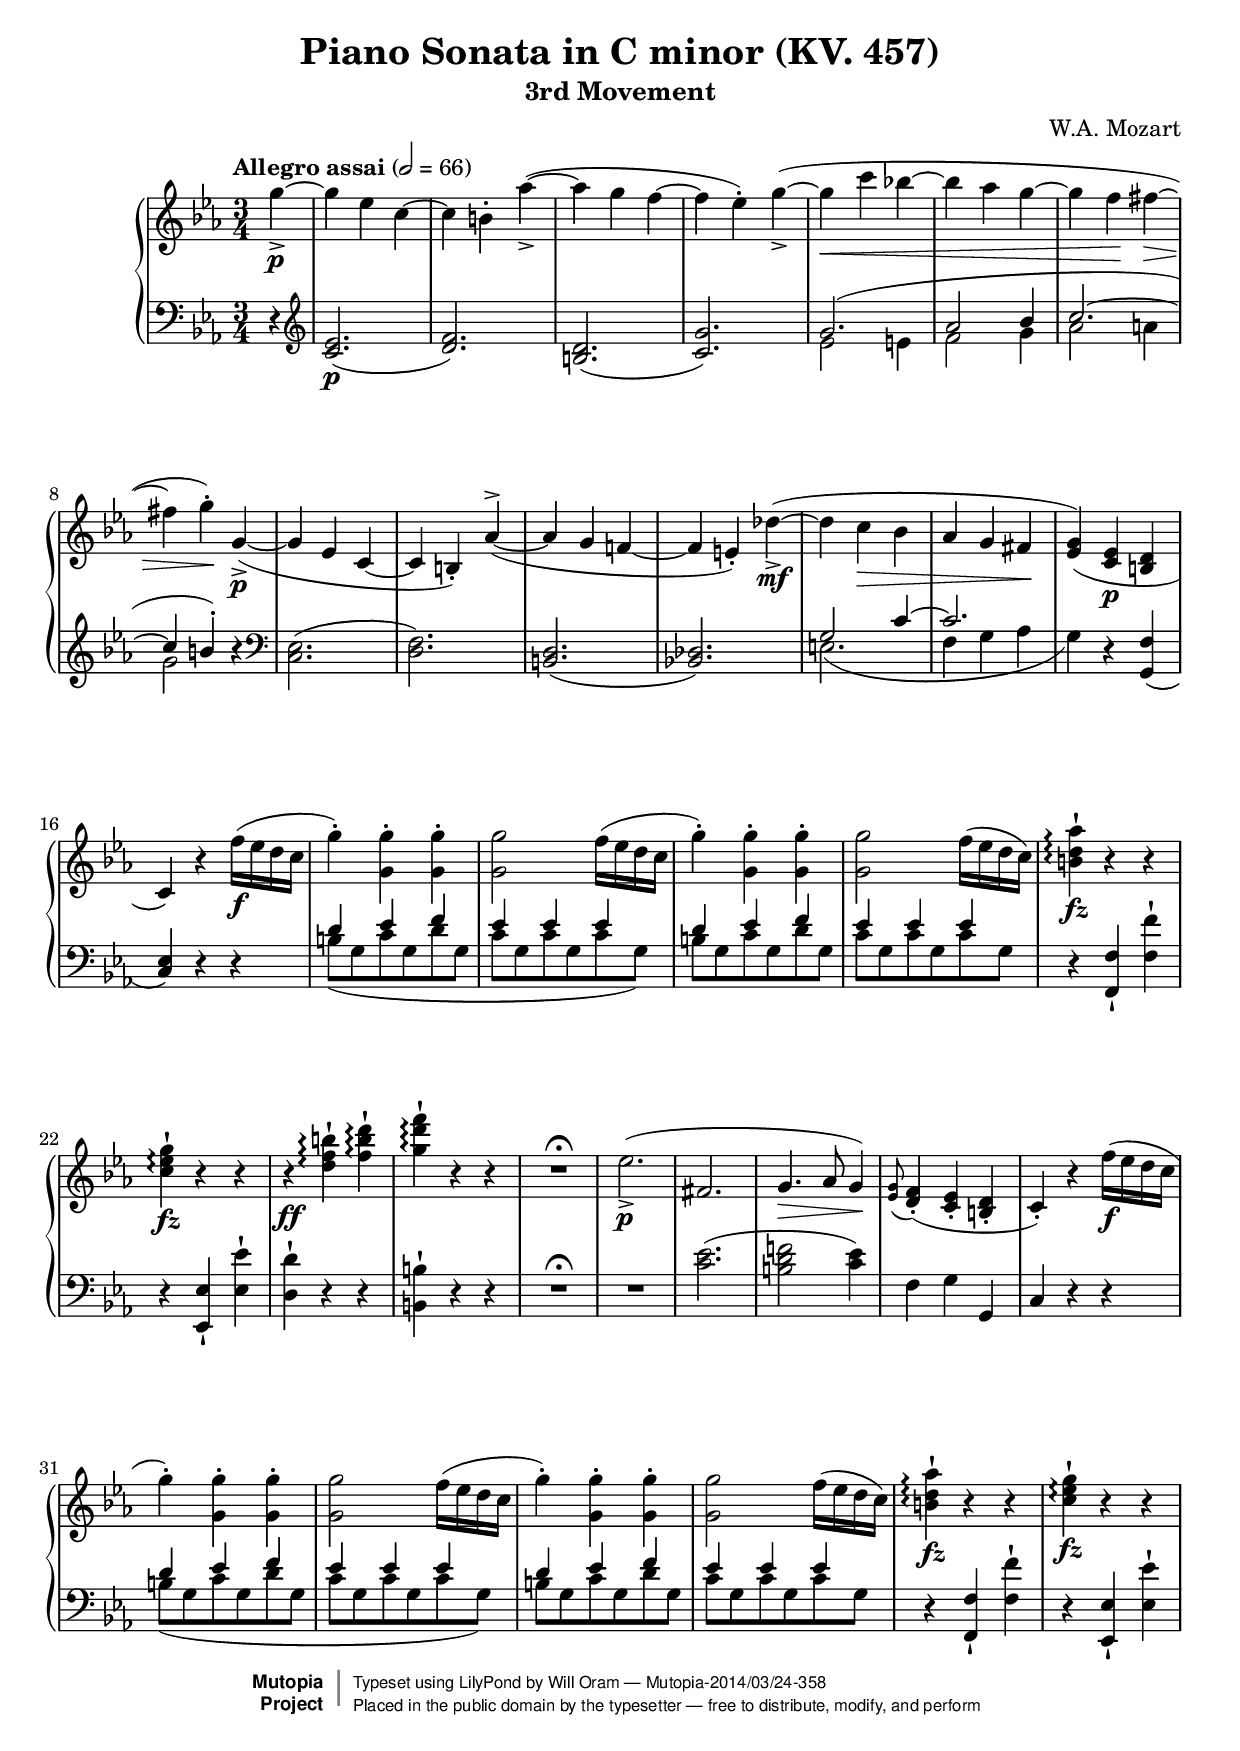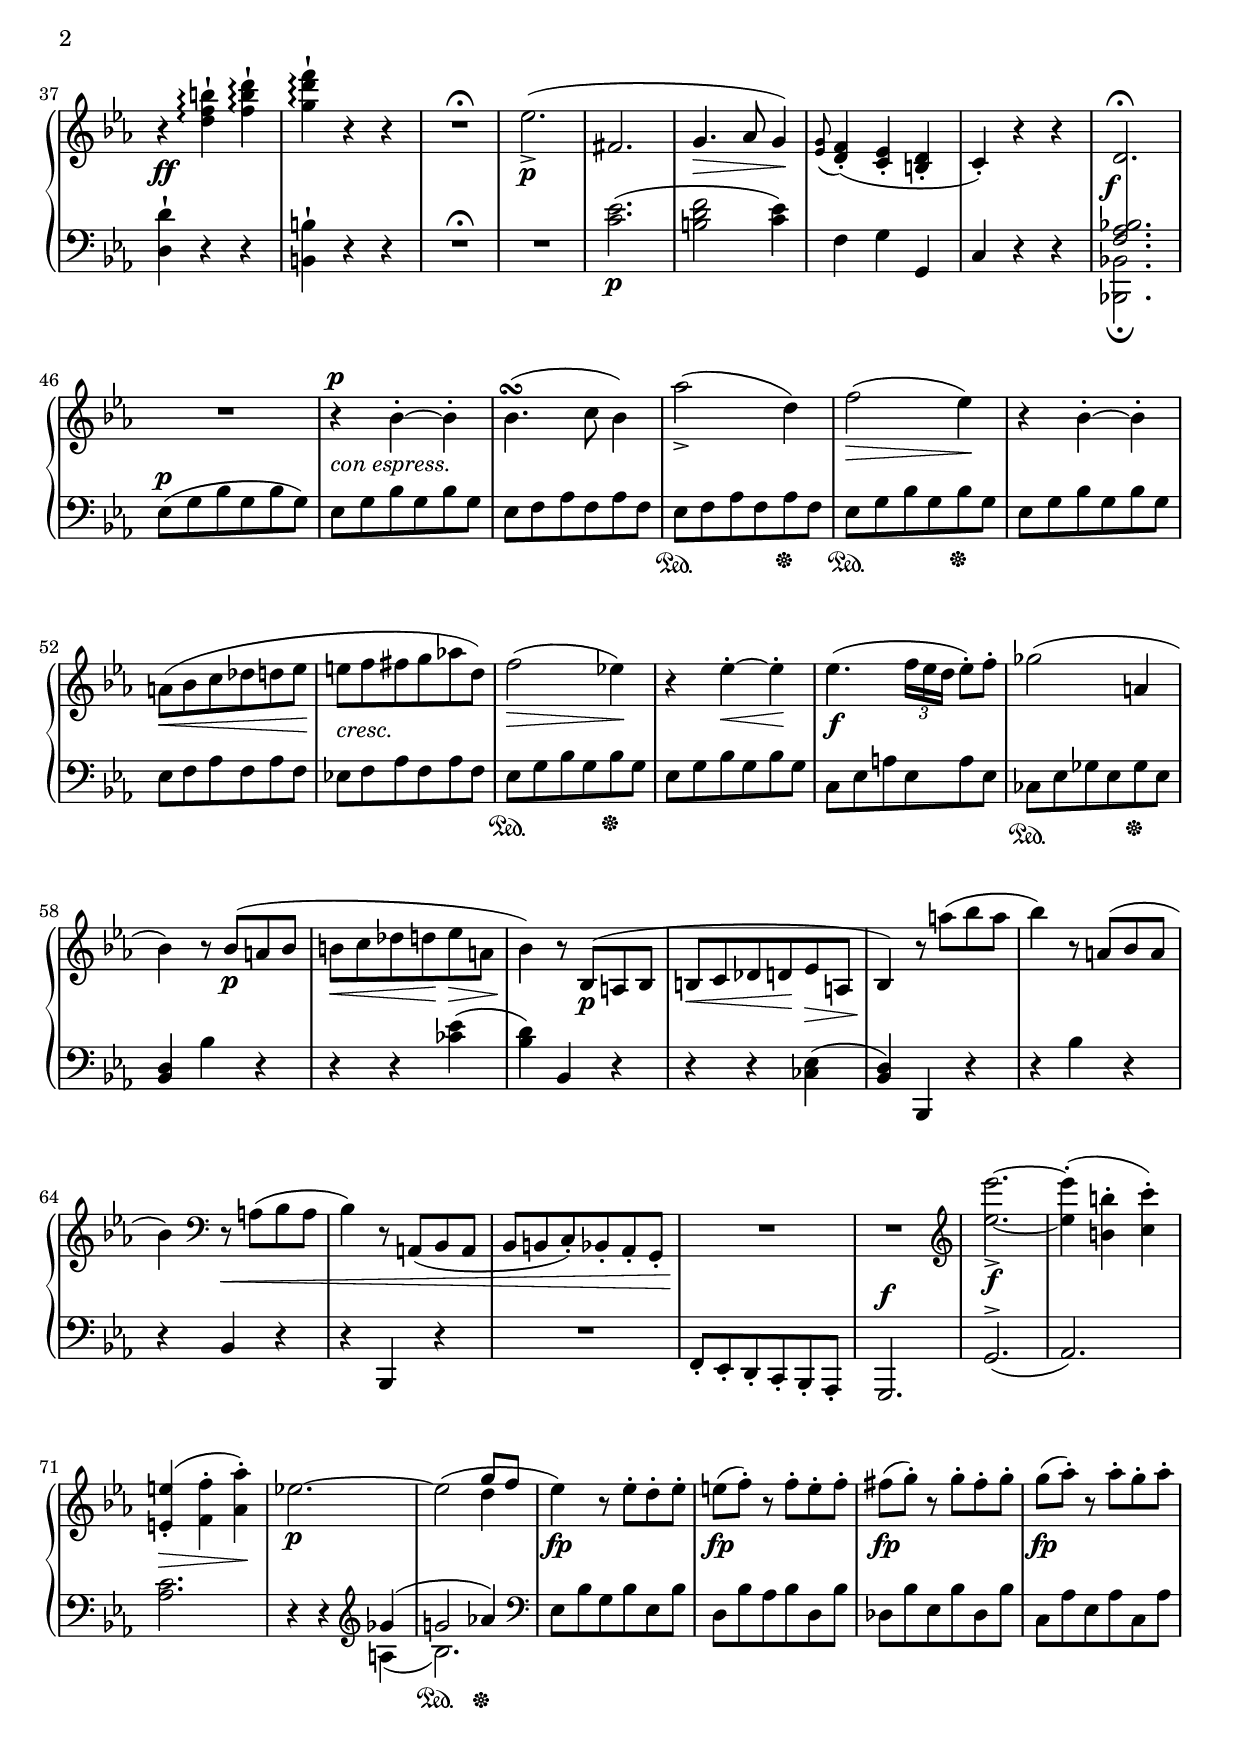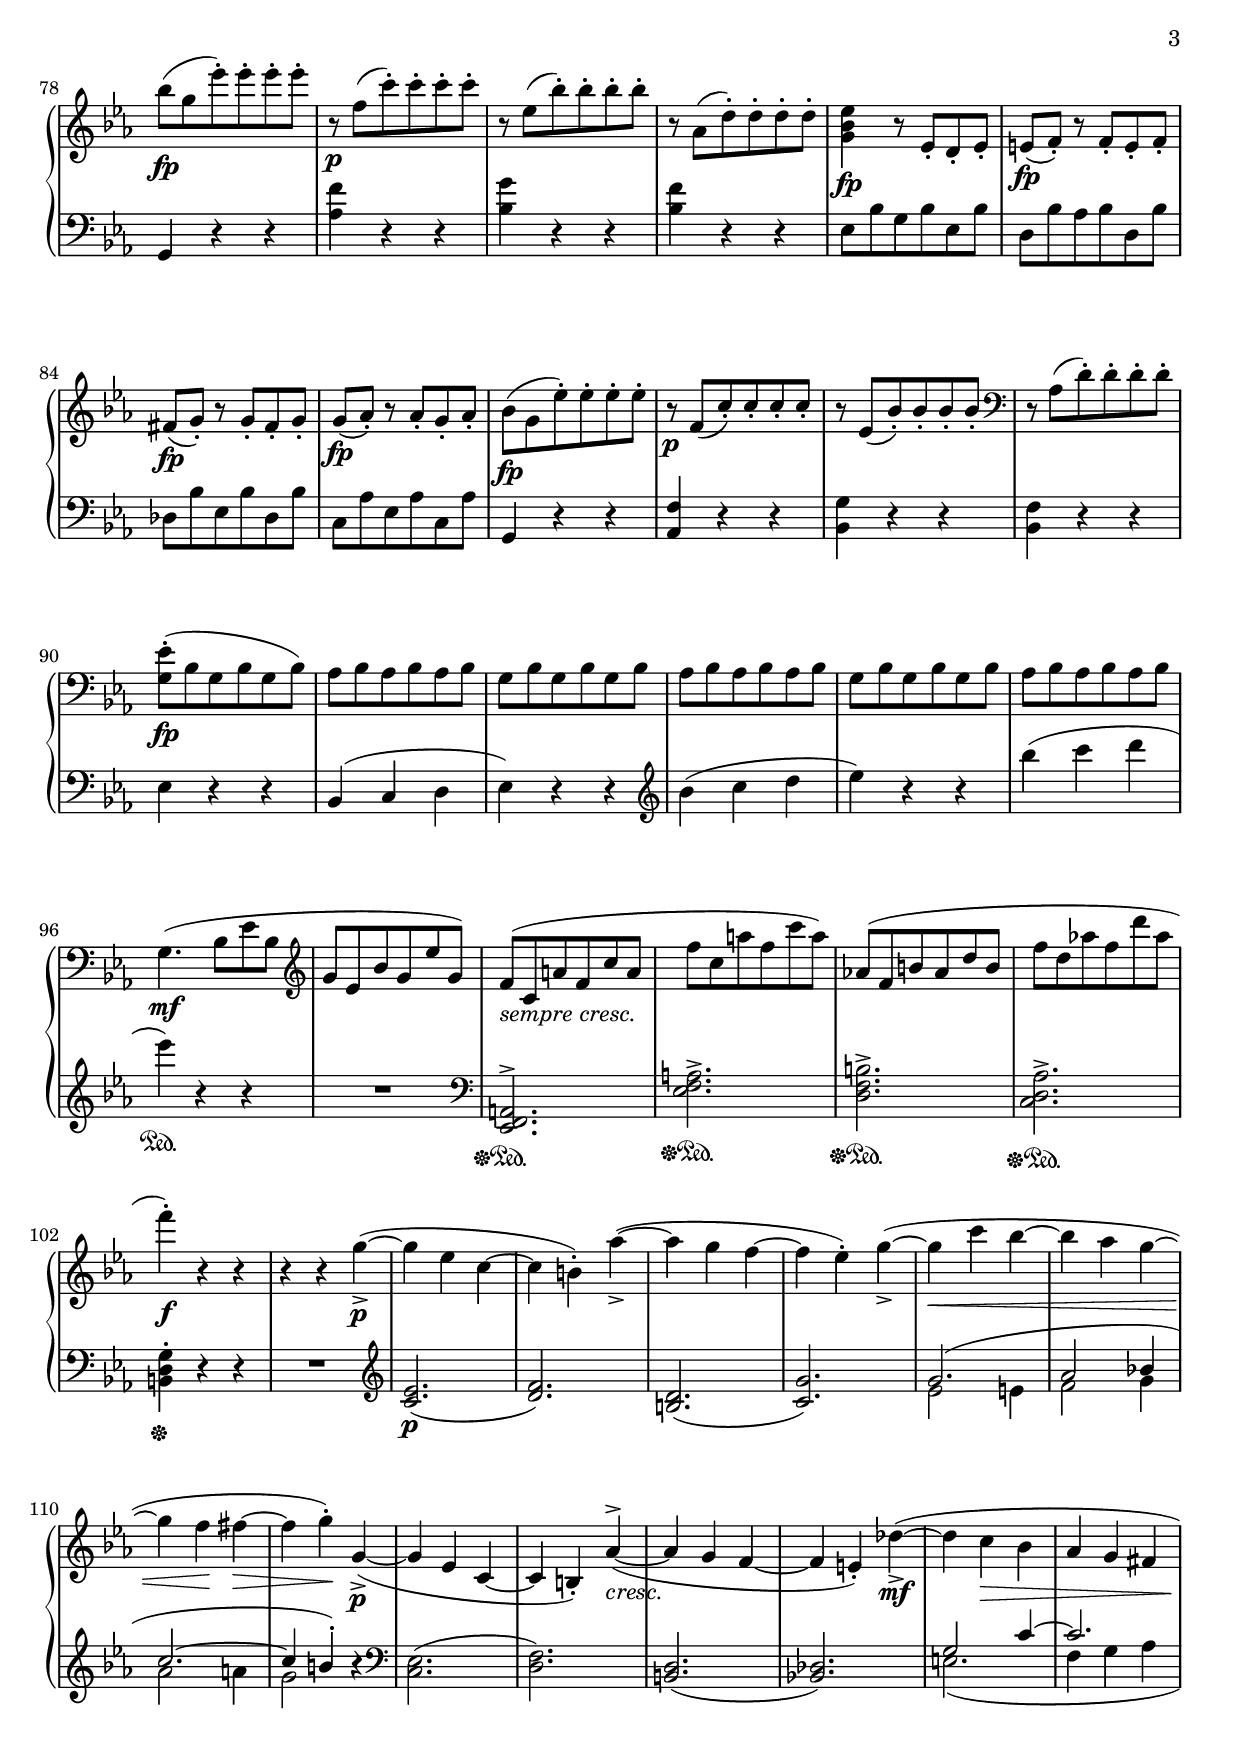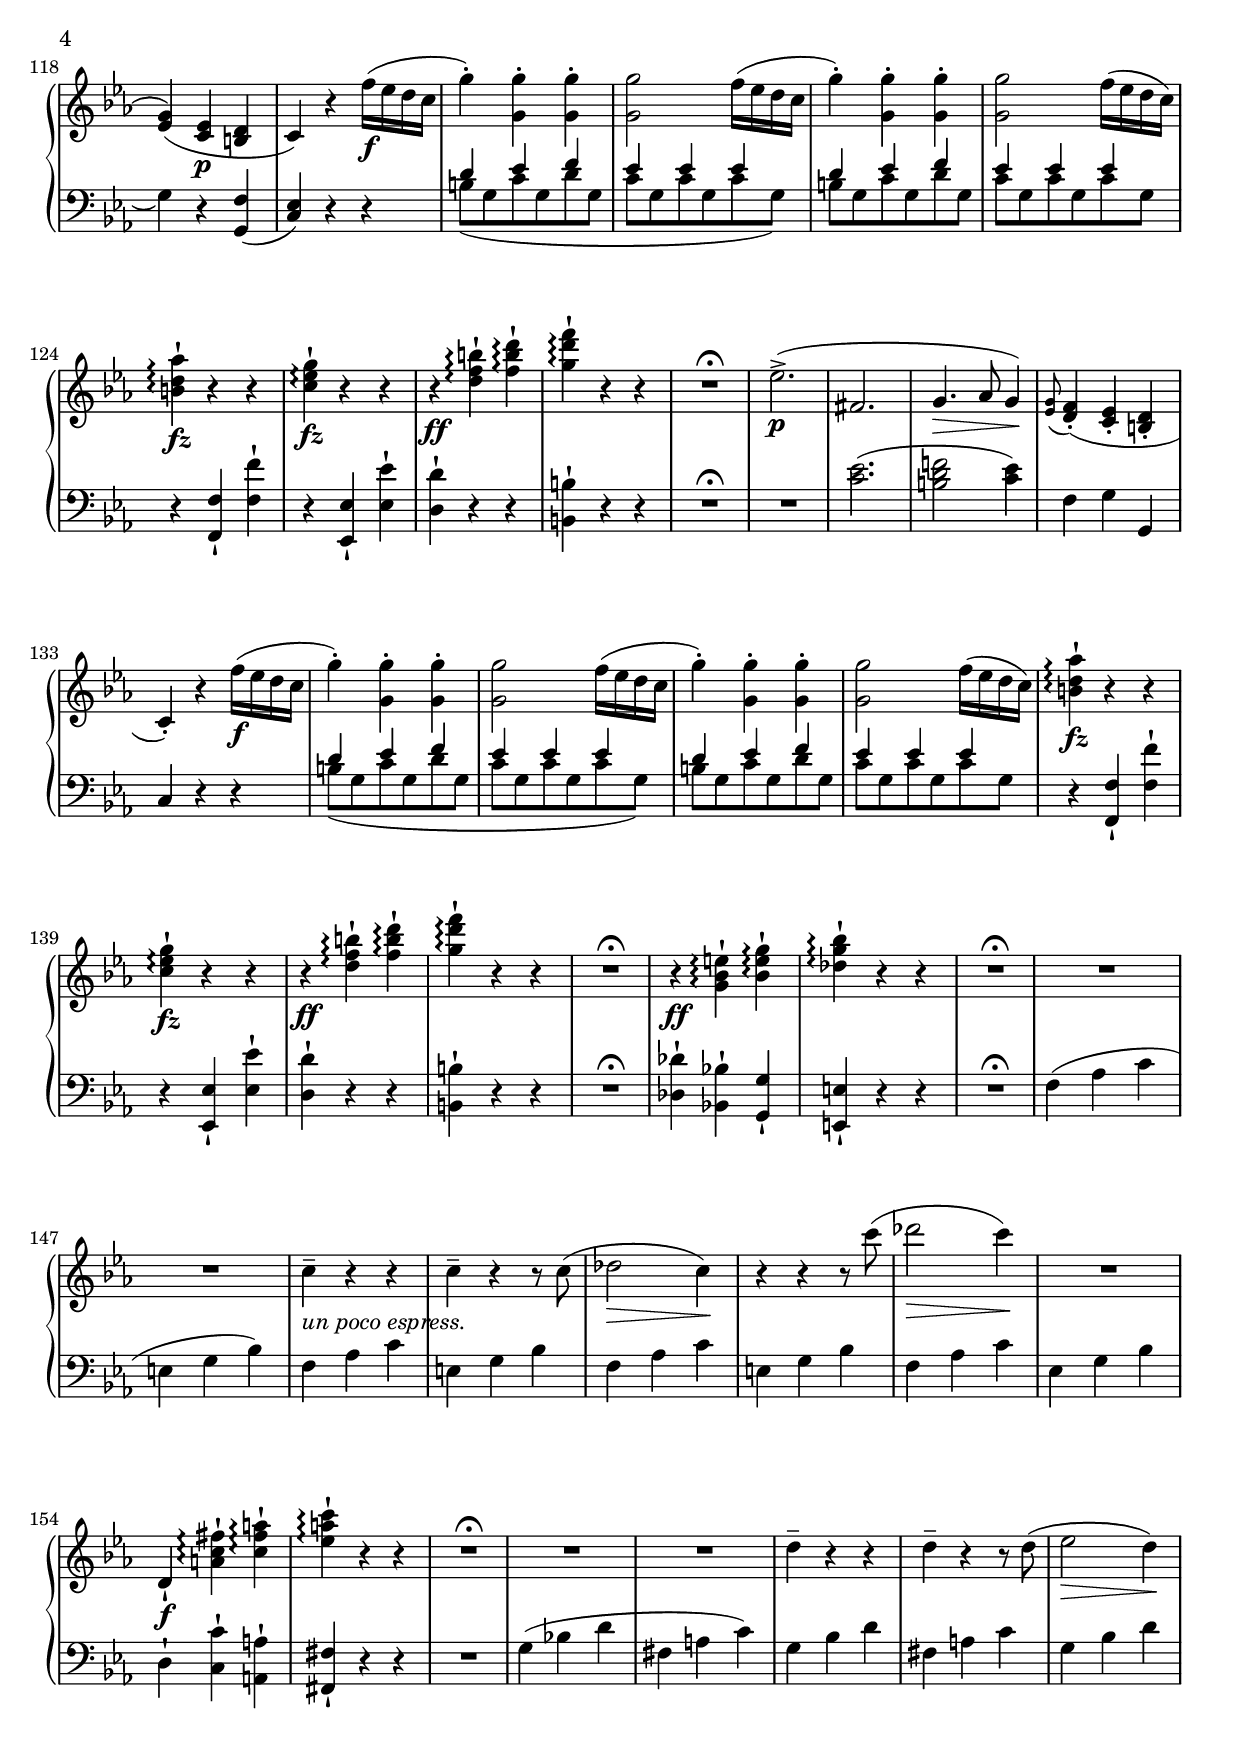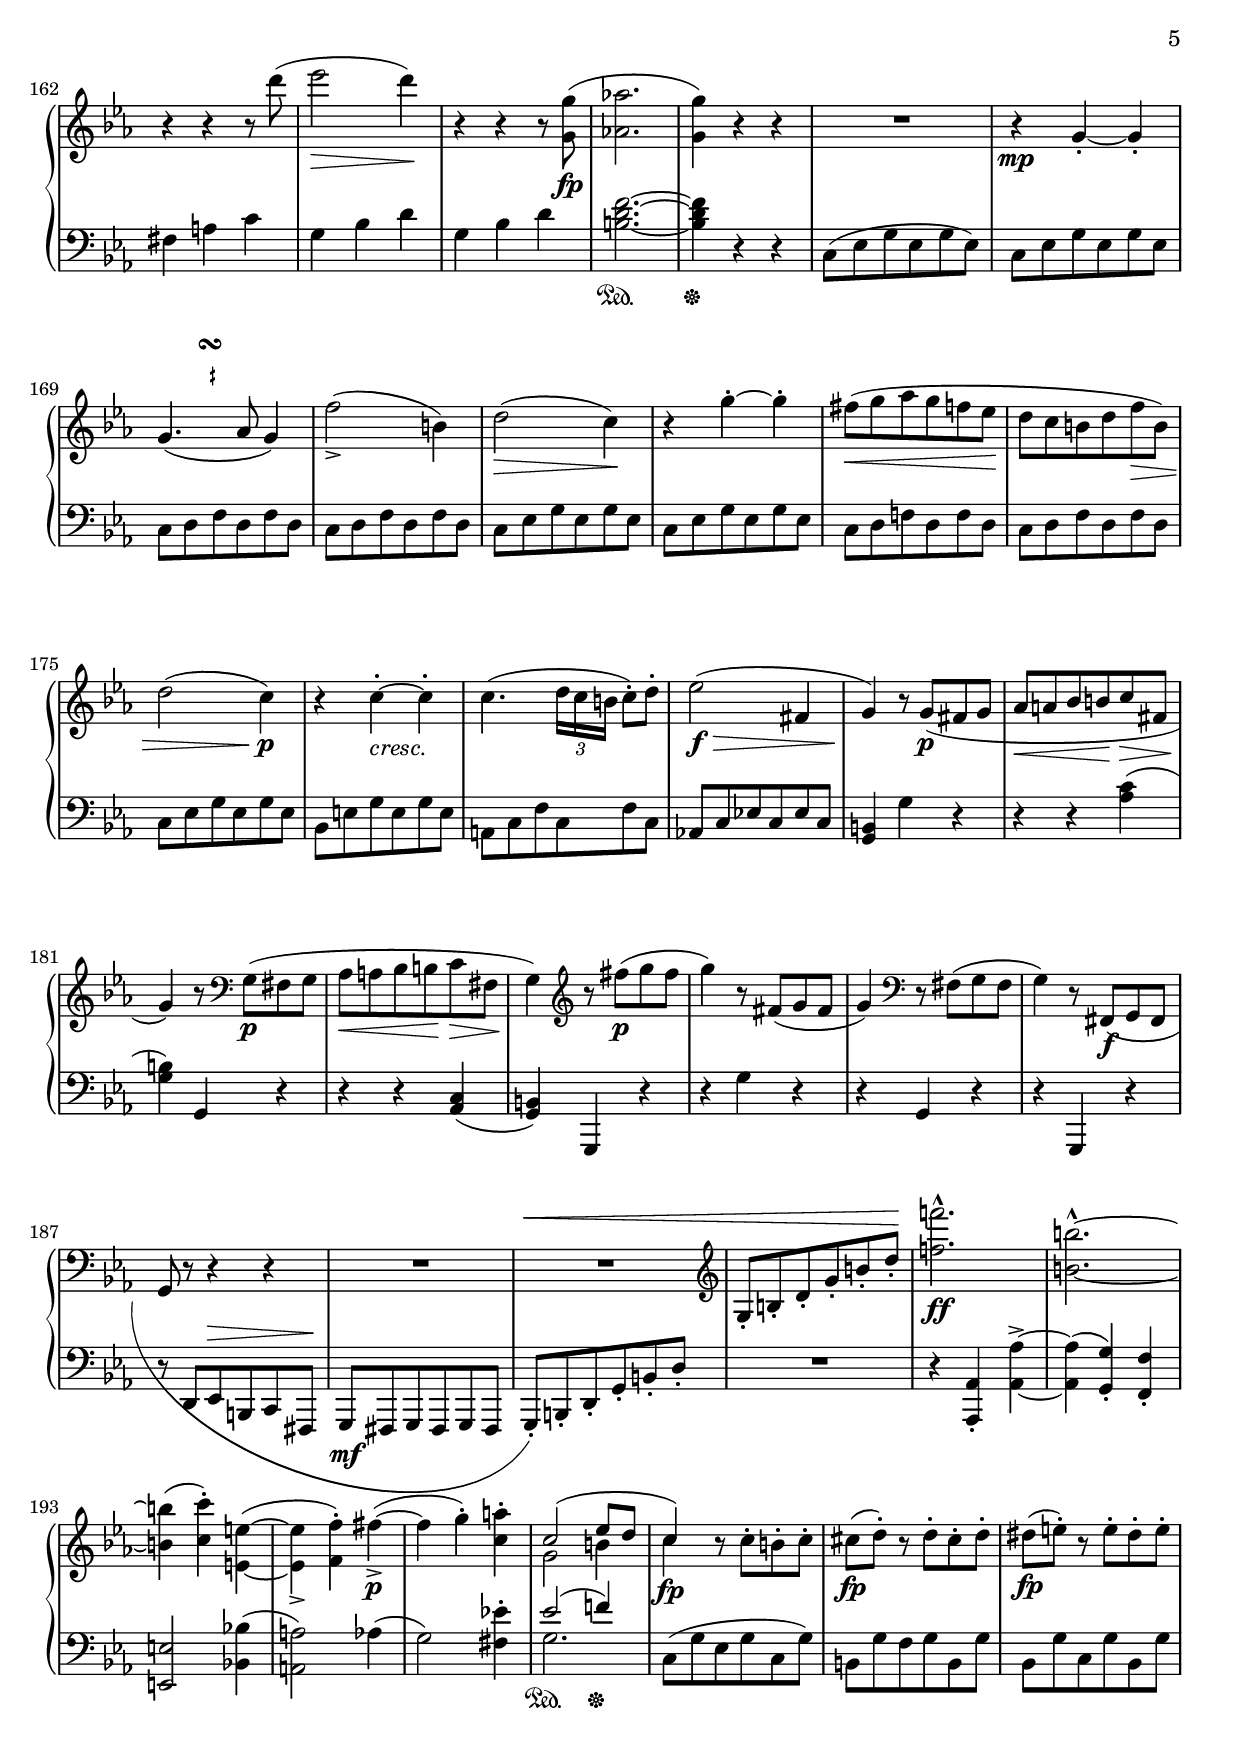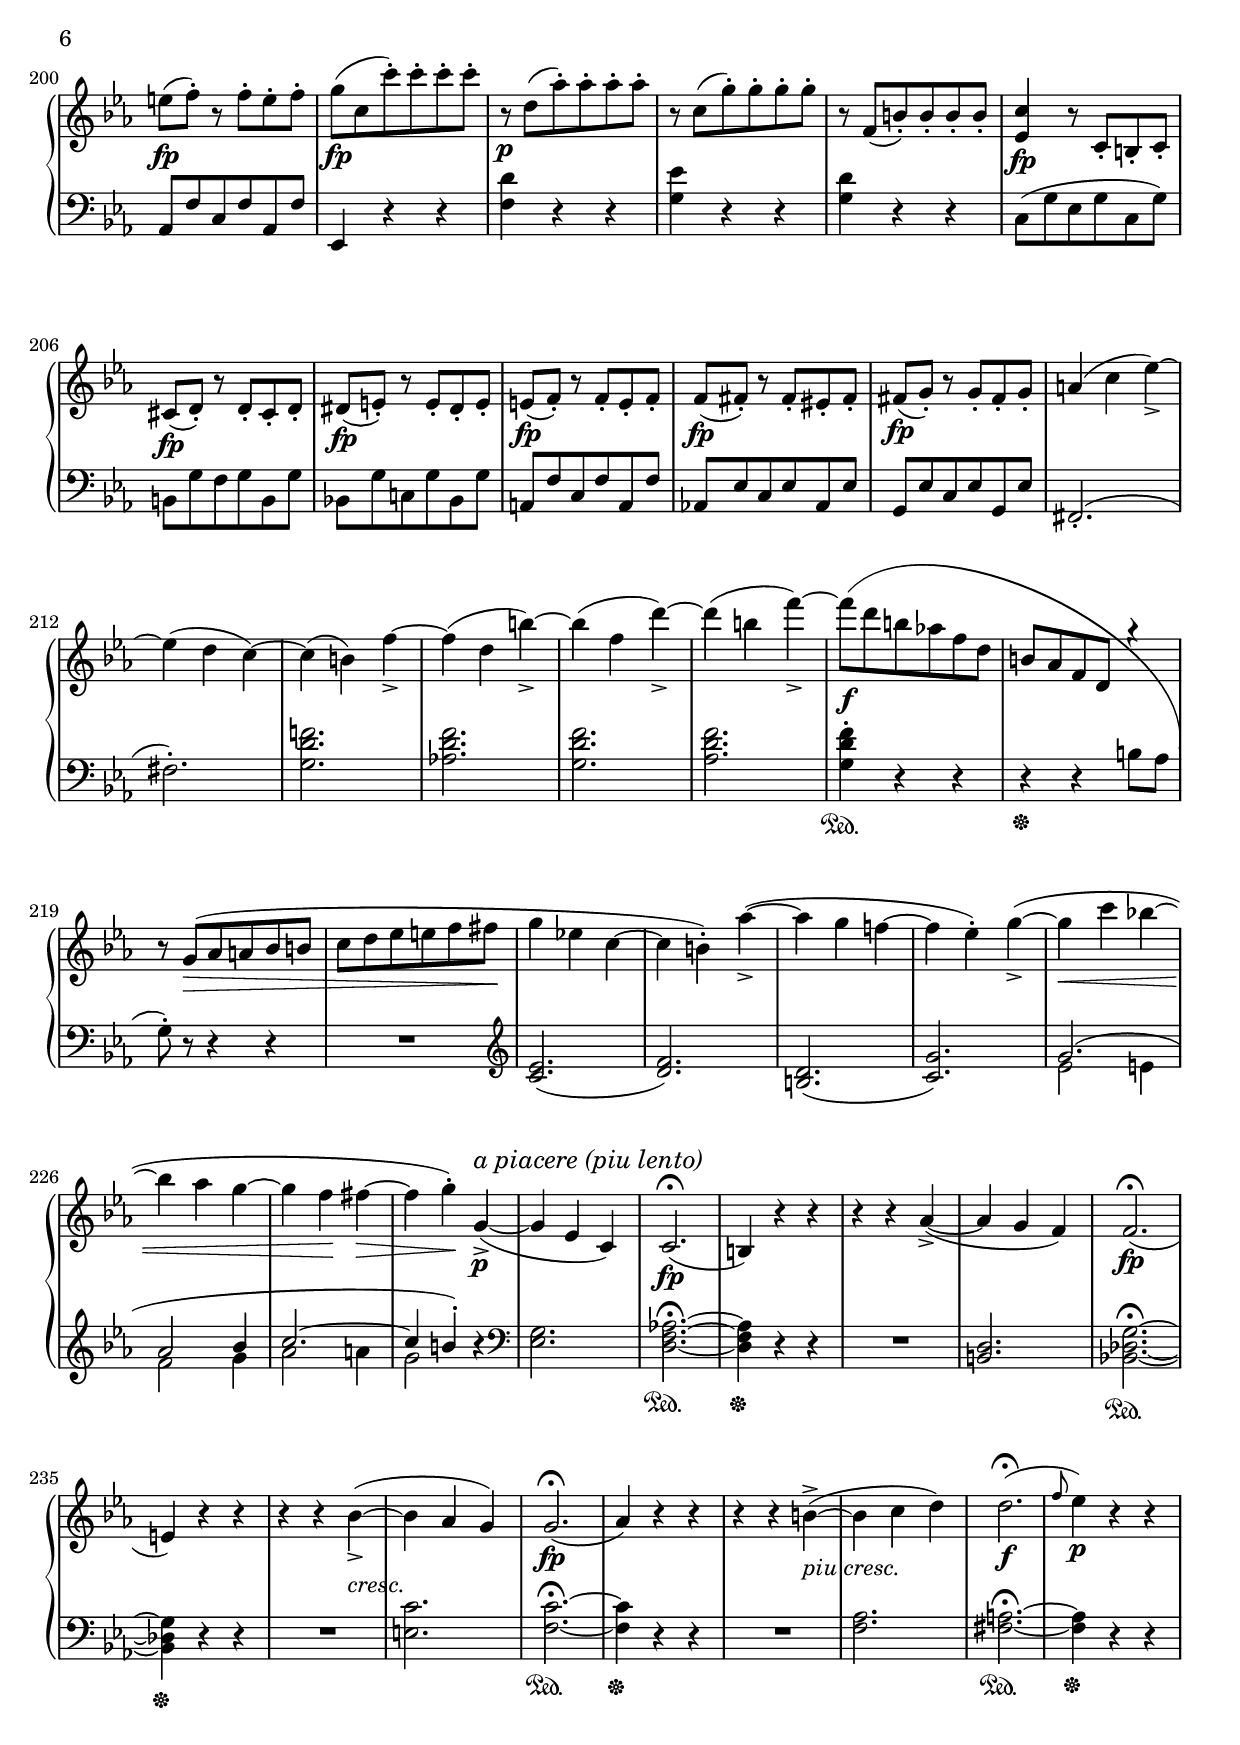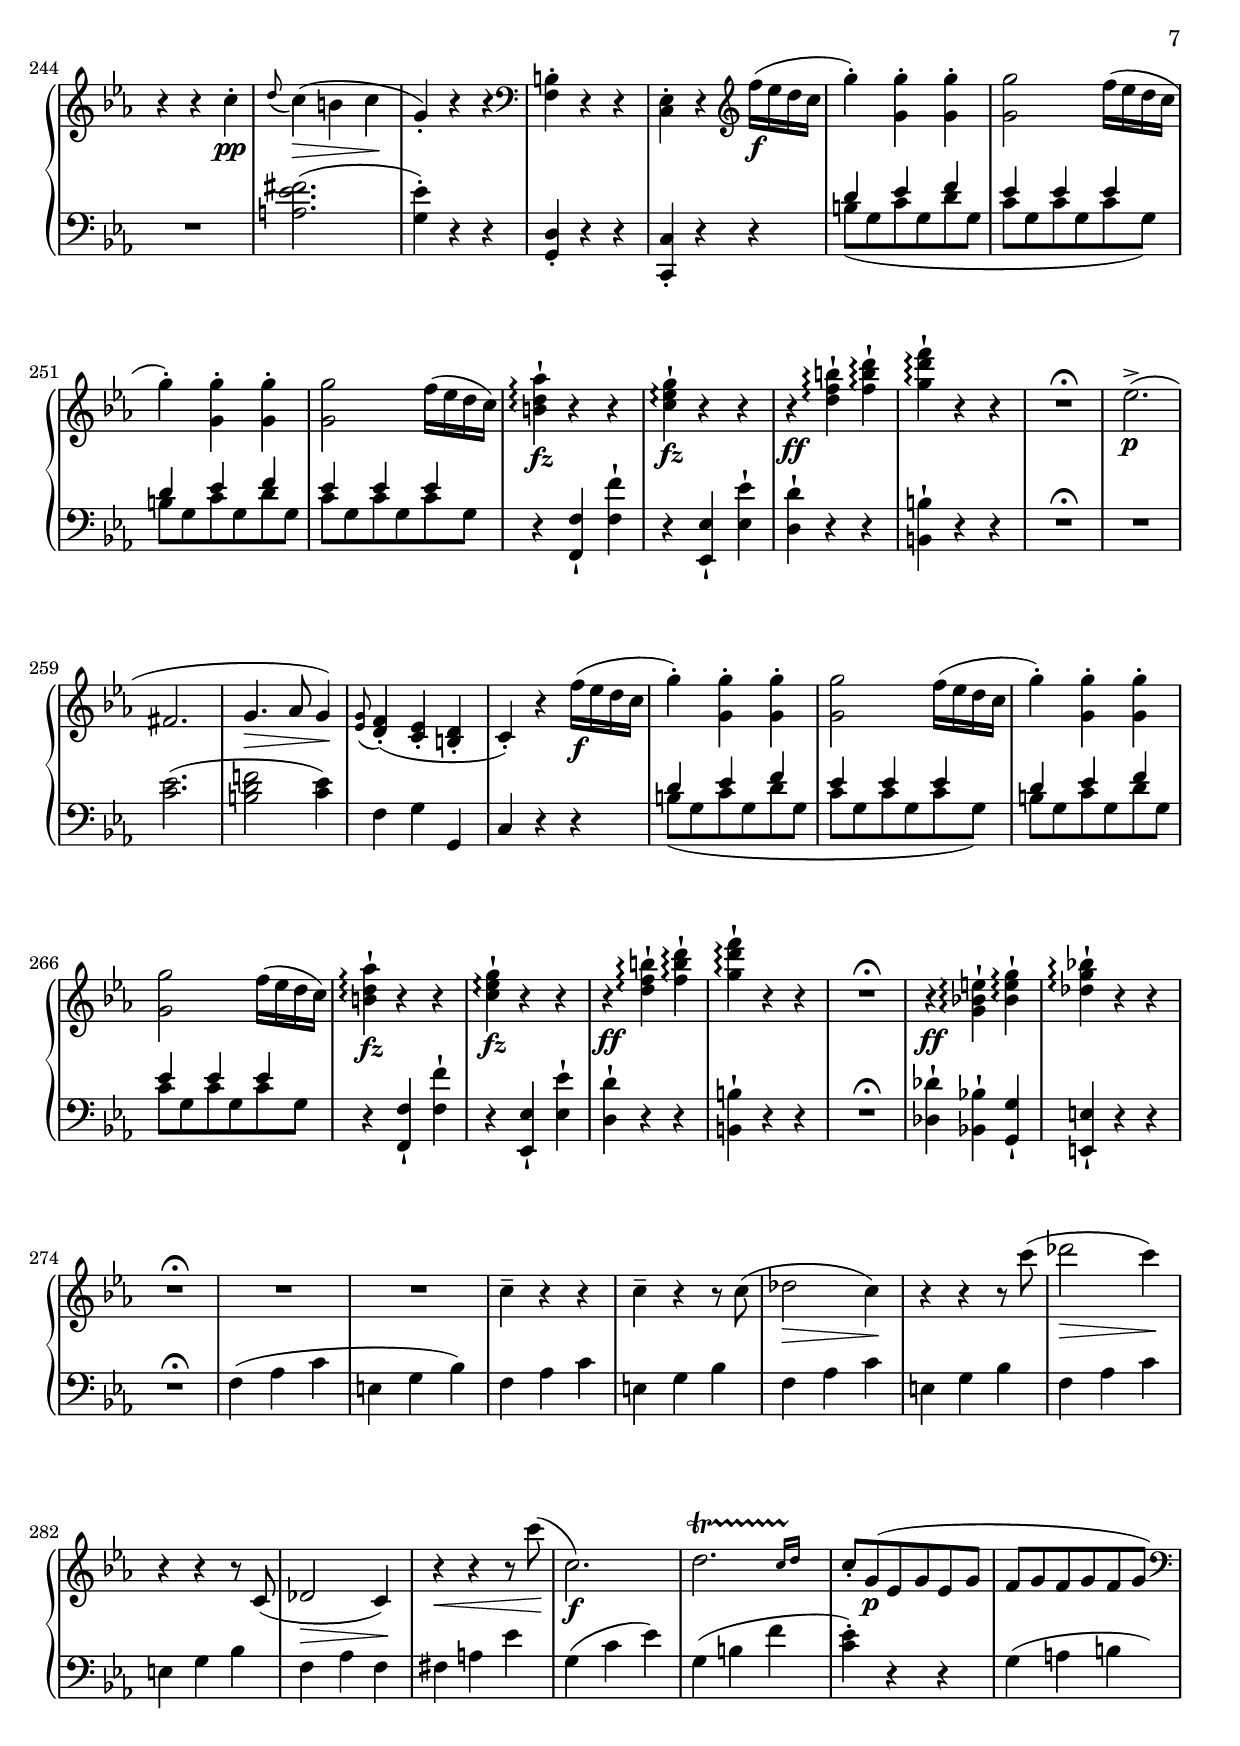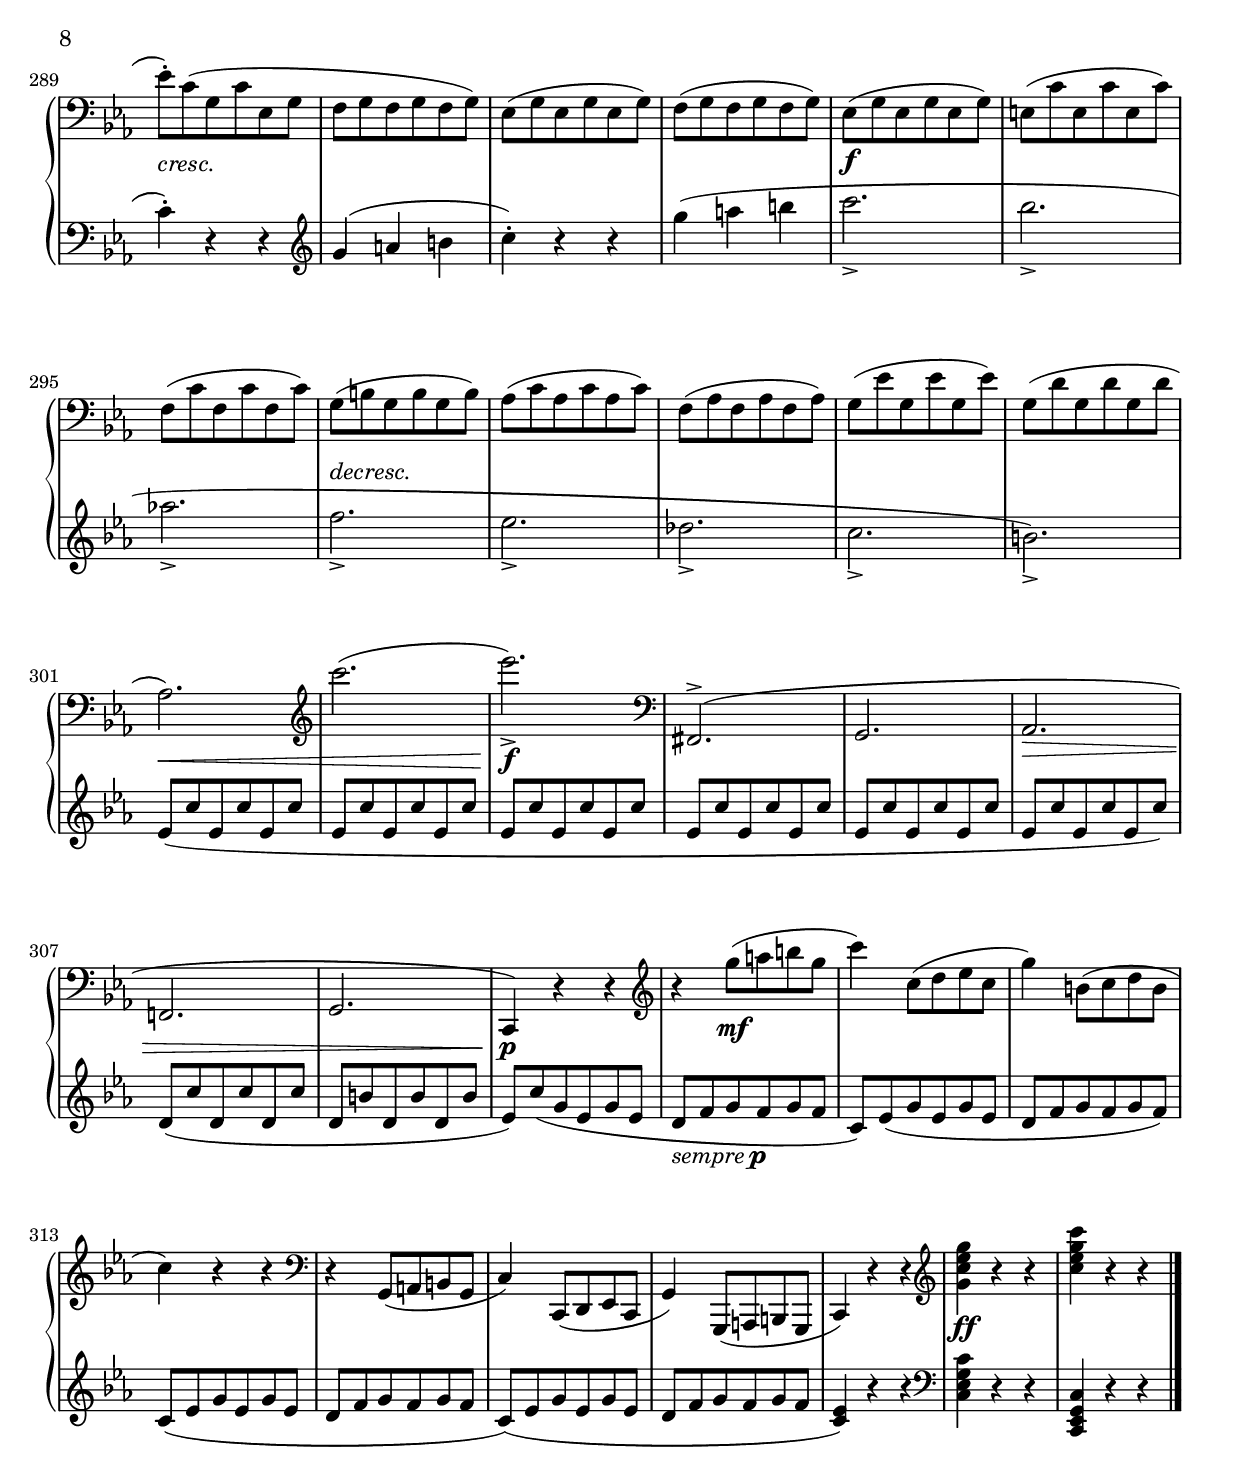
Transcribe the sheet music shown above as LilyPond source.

\version "2.18.0"
#(set-global-staff-size 20)
\include "english.ly"

\header {
 title = "Piano Sonata in C minor (KV. 457)"
 subtitle = "3rd Movement"
 composer = "W.A. Mozart"

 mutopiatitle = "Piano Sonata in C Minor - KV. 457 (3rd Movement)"
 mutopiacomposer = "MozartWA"
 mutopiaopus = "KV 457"
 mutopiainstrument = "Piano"
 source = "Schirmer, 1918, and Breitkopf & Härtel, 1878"
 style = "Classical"
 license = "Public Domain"
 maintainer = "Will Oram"
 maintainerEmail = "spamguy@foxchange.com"
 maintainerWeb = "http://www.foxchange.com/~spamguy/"
 date = "1784"

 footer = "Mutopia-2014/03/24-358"
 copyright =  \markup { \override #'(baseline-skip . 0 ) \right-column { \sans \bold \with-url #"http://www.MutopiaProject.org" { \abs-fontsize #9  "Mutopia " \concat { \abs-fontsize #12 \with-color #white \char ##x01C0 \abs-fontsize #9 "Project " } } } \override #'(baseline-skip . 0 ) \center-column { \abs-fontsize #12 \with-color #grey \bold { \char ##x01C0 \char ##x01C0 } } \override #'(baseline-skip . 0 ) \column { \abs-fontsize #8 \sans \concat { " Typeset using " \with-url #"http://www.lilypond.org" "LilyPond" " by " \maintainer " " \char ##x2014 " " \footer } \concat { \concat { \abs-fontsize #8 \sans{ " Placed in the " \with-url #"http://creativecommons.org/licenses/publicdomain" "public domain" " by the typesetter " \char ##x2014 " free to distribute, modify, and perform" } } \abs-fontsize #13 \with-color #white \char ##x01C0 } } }
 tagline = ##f
}

mbreak = {}

upper = \relative c'' {
	\time 3/4
	\key c \minor
    \tempo "Allegro assai" 2 = 66
	\override TextScript.padding = #2
	\override DynamicText.padding = #3.5

	% 0
	\partial 4*1 g'4_>-\p-~

	g eflat c-~

	c b-. aflat'_>-~-(

	aflat g f-~

	f eflat-.-) g_>-~-(

	% 5
	g-\< c bflat!-~

	bflat aflat g-~

	g f-\! fsharp-~-\>
	\mbreak

	fsharp g-.-)-\! g,->-\p-~-(

	g eflat c-~

	% 10
	c b-.-) aflat'^>-~-(

	aflat g f!-~

	f e-.-) dflat'_>-\mf-~-(

	dflat c-\> bflat

	aflat g fsharp-\!

	% 15
	< eflat g >-)-( < c eflat >-\p < b d >
	\mbreak

	c-) r f'16-\f-( eflat d c

	g'4-.-) < g, g' >-. < g g' >-.

	< g g' >2 f'16-( eflat d c

	g'4-.-) < g, g' >-. < g g' >-.

	% 20
	< g g' >2 f'16-( eflat d c-)

	< b d aflat' >4-\arpeggio-\staccatissimo-\fz r r
	\mbreak

	< c eflat g >4-\arpeggio-\staccatissimo-\fz r r

	r-\ff < d f b >4-\arpeggio-\staccatissimo < f b d >4-\arpeggio-\staccatissimo

	< g d' f >4-\arpeggio-\staccatissimo r r

	% 25
	R2.^\fermataMarkup

	eflat2._>-\p-(

	fsharp,

	g4.-\> aflat8 g4-)-\!

	\grace < eflat g >8-( < d f >4-.-)-( < c eflat >-. < b d >-.

	% 30
	c-.-) r f'16-\f-( eflat d c

	g'4-.-) < g, g' >-. < g g' >-.

	< g g' >2 f'16-( eflat d c

	g'4-.-) < g, g' >-. < g g' >-.

	< g g' >2 f'16-( eflat d c-)

	% 35
	< b d aflat' >4-\arpeggio-\staccatissimo-\fz r r

	< c eflat g >4-\arpeggio-\staccatissimo-\fz r r
	\mbreak

	r-\ff < d f b >4-\arpeggio-\staccatissimo < f b d >4-\arpeggio-\staccatissimo

	< g d' f >4-\arpeggio-\staccatissimo r r

	R2.^\fermataMarkup

	% 40
	eflat2._>-\p-(

	fsharp,

	g4.-\> aflat8 g4-)-\!

	\grace < eflat g >8-( < d f >4-.-)-( < c eflat >-. < b d >-.

	c-.-) r r

	% 45
	d2.-\fermata
	\mbreak

	R2.

	r4^\p_\markup { \italic { con espress. } } bflat'4-.-~ bflat-.

	bflat4.-\turn-( c8 bflat4-)

	aflat'2_>-( d,4-)

	% 50
	f2-(-\> eflat4-)-\!

	r bflat4-.-~ bflat-.

	a8-[-(-\< bflat c dflat d eflat-]-\!
	\mbreak

	e-[_\markup { \italic cresc. } f fsharp g aflat! d,-]-)

	f2-(-\> eflat!4-)-\!

	% 55
	r eflat-.-\<-~ eflat-.-\!

	eflat4.-\f-( \tuplet 3/2 { f16-[ eflat d-] } eflat8-.-)-[ f-.-]

	gflat2-( a,4

	bflat-) r8 bflat-\p-[-( a bflat-]
	\mbreak

	b-[-\< c dflat d-\! eflat-\> a,-]

	% 60
	bflat4-)-\! r8 \slurUp bflat,-\p-[-( a  bflat-]

	b-[-\< c dflat d-\! eflat-\> a,-]

	bflat4-)-\! \slurNeutral r8 a''-[-( bflat a-]

	bflat4-) r8 a,-[-( bflat a-]

	bflat4-)
	\clef "bass"
	r8-\< a,-[-( bflat a-]

	% 65
	bflat4-) r8 a,-[-( bflat a-]

	bflat-[ b c-.-) bflat!-. aflat-. g-.-]

	R2.-\!

	R2.

	\clef "treble"
	< eflat''' eflat' >2._>-\f-~

	% 70
	< eflat eflat' >4-.-( < b b' >-. < c c' >-.-)

	< e, e' >-.-(-\> < f f' >-. < aflat aflat' >-.-)-\!

	eflat'!2.-~-\p
	\mbreak

	eflat2-( << { g8 f } \\ { d4 } >>

	eflat-\fp-) r8 eflat-.-[ d-. eflat-.-]

	% 75
	e-\fp-( f-.-) r f-.-[ e-. f-.-]

	fsharp-\fp-( g-.-) r g-.-[ fsharp-. g-.-]

	g-\fp-( aflat-.-) r aflat-.-[ g-. aflat-.-]

	bflat-\fp-[-( g eflat'-.-) eflat-. eflat-. eflat-.-]

	r-\p f,-[-( c'-.-) c-. c-. c-.-]
	 \mbreak

	% 80
	r eflat,-[-( bflat'-.-) bflat-. bflat-. bflat-.-]

	r aflat,-[-( d-.-) d-. d-. d-.-]

	< g, bflat eflat >4-\fp r8 eflat-.-[ d-. eflat-.-]

	e-\fp-( f-.-) r f-.-[ e-. f-.-]

	fsharp-\fp-( g-.-) r g-.-[ fsharp-. g-.-]

	% 85
	g-\fp-( aflat-.-) r aflat-.-[ g-. aflat-.-]

	bflat-\fp-[-( g eflat'-.-) eflat-. eflat-. eflat-.-]

	r-\p f,-[-( c'-.-) c-. c-. c-.-]
	\mbreak

	r eflat,-[-( bflat'-.-) bflat-. bflat-. bflat-.-]

	\clef "bass"
	r aflat,-[-( d-.-) d-. d-. d-.-]

	 % 90
	< g, eflat' >-.-\fp-[-( bflat g bflat g bflat-]-)

	aflat-[ bflat aflat bflat aflat bflat-]

	g-[ bflat g bflat g bflat-]

	aflat-[ bflat aflat bflat aflat bflat-]
	\mbreak

	g-[ bflat g bflat g bflat-]

	% 95
	aflat-[ bflat aflat bflat aflat bflat-]

	g4.-\mf-( bflat8-[ eflat bflat-]

	\clef "treble"
	g'8-[ eflat bflat' g eflat' g,-]-)

	f-[-(_\markup { \italic { sempre cresc. } } c a' f c' a-]

	f'-[ c a' f c' a-]-)

	% 100
	\slurUp aflat,!-[-( f b aflat d b-]
	\mbreak

	f'-[ d aflat'! f d' aflat-]

	f'4-.-\f-) r r

	\slurNeutral
	r r g,4_>-\p-~-(

	g eflat c-~

	% 105
	c b-.-) aflat'_>-~-(

	aflat g f-~

	f eflat-.-) g_>-~-(

	g-\< c bflat-~

	bflat aflat g-~

	% 110
	g f-\! fsharp-~-\>
	\mbreak

	fsharp g-.-)-\! g,->-\p-~-(

	g eflat c-~

	c b-.-) aflat'^>-~-(_\markup { \italic cresc. }

	aflat g f-~

	% 115
	f e-.-) dflat'_>-\mf-~-(

	dflat c-\> bflat

	aflat g fsharp

	< eflat g >-)-(-\! < c eflat >-\p < b d >

	c-) r f'16-\f-( eflat d c
	\mbreak

	% 120
	g'4-.-) < g, g' >-. < g g' >-.

	< g g' >2 f'16-( eflat d c

	g'4-.-) < g, g' >-. < g g' >-.

	< g g' >2 f'16-( eflat d c-)

	< b d aflat' >4-\arpeggio-\staccatissimo-\fz r r

	% 125
	< c eflat g >4-\arpeggio-\staccatissimo-\fz r r

	r-\ff < d f b >4-\arpeggio-\staccatissimo < f b d >4-\arpeggio-\staccatissimo
	\mbreak

	< g d' f >4-\arpeggio-\staccatissimo r r

	R2.^\fermataMarkup

	eflat2.->-\p-(

	% 130
	fsharp,

	g4.-\> aflat8 g4-)-\!

	\grace < eflat g >8-( < d f >4-.-)-( < c eflat >-. < b d >-.

	c-.-) r f'16-\f-( eflat d c

	g'4-.-) < g, g' >-. < g g' >-.

	% 135
	< g g' >2 f'16-( eflat d c
	\mbreak

	g'4-.-) < g, g' >-. < g g' >-.

	< g g' >2 f'16-( eflat d c-)

	< b d aflat' >4-\arpeggio-\staccatissimo-\fz r r

	< c eflat g >4-\arpeggio-\staccatissimo-\fz r r

	% 140
	r-\ff < d f b >4-\arpeggio-\staccatissimo < f b d >4-\arpeggio-\staccatissimo

	< g d' f >4-\arpeggio-\staccatissimo r r

	R2.^\fermataMarkup

	r4-\ff < g, bflat e >-\arpeggio-\staccatissimo < bflat e g >-\arpeggio-\staccatissimo

	< dflat g bflat >4-\arpeggio-\staccatissimo r r

	% 145
	R2.^\fermataMarkup
	\mbreak

	R2.

	R2.

	c4--_\markup { \italic { un poco espress. } } r r

	c-- r r8 c8-(

	% 150
	dflat2-\> c4-)-\!

	r r r8 c'-(

	dflat2-\> c4-)-\!

	R2.

	d,,4-\staccatissimo-\f < a' c fsharp >-\arpeggio-\staccatissimo < c fsharp a >-\arpeggio-\staccatissimo

	% 155
	< eflat a c >-\arpeggio-\staccatissimo r r

	R2.^\fermataMarkup
	\mbreak

	R2.

	R2.

	d4-- r r

	% 160
	d-- r r8 d8-(

	eflat2-\> d4-)-\!

	r r r8 d'-(

	eflat2-\> d4-)-\!

	r r r8 < g,, g' >8-\fp-(

	% 165
	< aflat! aflat'! >2.

	< g g' >4-) r r



	R2.

	r4-\mp g4-.-~ g-.

	g4.-(^\markup {
		\translate #(cons 5 -7)
		{ \column { \musicglyph #"scripts.turn"
		\magnify #0.7 \semisharp } } }
	aflat8 g4-)

	% 170
	f'2_>-( b,4-)

	d2-(-\> c4-)-\!

	r g'4-.-~ g-.

	fsharp8-[-(-\< g aflat g f eflat-]-\!

	d-[ c b d f-\> b,-]-)

	% 175
	d2-( c4-\p-)-\!

	r c-.-~_\markup { \italic cresc. } c-.

	c4.-( \tuplet 3/2 { d16-[ c b-] } c8-.-)-[ d-.-]

	eflat2-\f-(-\> fsharp,4

	g-)-\! r8 g-\p-[-( fsharp g-]

	% 180
	aflat-[-\< a bflat b-\! c-\> fsharp,-]

	g4-)-\! r8
	\clef "bass"
	g,-\p-[-( fsharp g-]

	aflat-[-\< a bflat b-\! c-\> fsharp,-]

	g4-)-\!
	\clef "treble"
	r8 fsharp''-\p-[-( g fsharp-]

	g4-) r8 fsharp,-[-( g fsharp-]

	% 185
	g4-)
	\clef "bass"
	r8 fsharp,-[-( g fsharp-]
	\mbreak

	g4-) r8 fsharp,-\f-[-( g fsharp-]

	g
	\change Staff = "down"
	d8-[ eflat^\> b c fsharp,-]^\!

	g-\mf-[ fsharp g fsharp g fsharp-]

	g-.-)-[^\< b-. d-. g-. b-. d-.-]

	% 190
	\change Staff = "up"
	\clef "treble"
	g-.-[ b-. d-. g-. b-. d-.-]^\!

	< f! f'! >2.-^-\ff

	< b, b' >-^-~
	\mbreak

	\stemDown
	< b b' >4-( < c c' >-.-) < e, e' >-~-(

	< e e' >_> < f f' >-.-) fsharp'_>-\p-~-(

	% 195
	fsharp g-.-) < c, a' >-.

	<< { c2-( eflat8 d c4-\fp-) }
	\\
	{ g2 b4 c } >>
	\stemNeutral
	r8 c-.-[ b-. c-.-]

	csharp-\fp-( d-.-) r d-.-[ csharp-. d-.-]

	dsharp-\fp-( e-.-) r e-.-[ dsharp-. e-.-]

	% 200
	e-\fp-( f-.-) r f-.-[ e-. f-.-]
	\mbreak

	g-\fp-[-( c, c'-.-) c-. c-. c-.-]

	r-\p d,-[-( aflat'-.-) aflat-. aflat-. aflat-.-]

	r c,-[-( g'-.-) g-. g-. g-.-]

	r f,-[-( b-.-) b-. b-. b-.-]

	% 205
	< eflat, c' >4-\fp r8 c-.-[ b-. c-.-]

	csharp-\fp-( d-.-) r d-.-[ csharp-. d-.-]

	dsharp-\fp-( e-.-) r e-.-[ dsharp-. e-.-]
	\mbreak

	e-\fp-( f-.-) r f-.-[ e-. f-.-]

	f-\fp-( fsharp-.-) r fsharp-.-[ esharp-. fsharp-.-]

	% 210
	fsharp-\fp-( g-.-) r g-.-[ fsharp-. g-.-]

	a4-( c eflat_>-)-~

	eflat-( d c-)-~

	c-( b-) f'_>-~

	f-( d b'_>-)-~

	% 215
	b-( f d'_>-)-~

	d-( b f'_>-)-~
	\mbreak

	f8-\f-[-( d b aflat! f d-]

	b-[ aflat f d-]
	\change Staff = "down"
	b-[ aflat-]

	g-.-)
	\change Staff = "up"
	g'-[-(-\> aflat a bflat b-]

	% 220
	c-[ d eflat e f fsharp-]-\!

	g4 eflat! c-~

	c b-.-) aflat'_>-~-(

	aflat g f!-~
	\mbreak

	f eflat-.-) g_>-~-(

	% 225
	g-\< c bflat!-~

	bflat aflat g-~

	g f-\! fsharp-~-\>

	fsharp g-.-)-\! g,->-\p-~-(^\markup { \italic \large { a piacere (piu lento) } }

	g eflat c-)

	% 230
	c2.-\fermata-\fp-(

	b4-) r r

	r r aflat'4->-~-(

	aflat g f-)

	f2.-\fermata-\fp-(
	\mbreak

	% 235
	e4-) r r

	r r bflat'_>-~-(_\markup { \italic cresc. }

	bflat aflat g-)

	g2.-\fermata-\fp-(

	aflat4-) r r

	% 240
	r r b^>-~-(_\markup { \italic { piu cresc. } }

	b c d-)

	d2.-\fermata-\f-(
	\mbreak

	\grace f8 eflat4-\p-) r r

	r r c-.-\pp

	% 245
	\grace d8-( c4-)-(-\> b c-\!

	g-.-) r r

	\clef "bass"
	< f, b >-. r r

	< eflat c >-. r
	\clef "treble"
	f''16-\f-( eflat d c

	g'4-.-) < g, g' >-. < g g' >-.

	< g g' >2 f'16-( eflat d c

	g'4-.-) < g, g' >-. < g g' >-.

	< g g' >2 f'16-( eflat d c-)
	\mbreak

	< b d aflat' >4-\arpeggio-\staccatissimo-\fz r r

	< c eflat g >4-\arpeggio-\staccatissimo-\fz r r

	r-\ff < d f b >4-\arpeggio-\staccatissimo < f b d >4-\arpeggio-\staccatissimo

	< g d' f >4-\arpeggio-\staccatissimo r r

	R2.^\fermataMarkup

	eflat2.->-\p-(

	fsharp,

	g4.-\> aflat8 g4-)-\!

	\grace < eflat g >8-( < d f >4-.-)-( < c eflat >-. < b d >-.

	c-.-) r f'16-\f-( eflat d c

	g'4-.-) < g, g' >-. < g g' >-.
	\mbreak

	< g g' >2 f'16-( eflat d c

	g'4-.-) < g, g' >-. < g g' >-.

	< g g' >2 f'16-( eflat d c-)

	< b d aflat' >4-\arpeggio-\staccatissimo-\fz r r

	< c eflat g >4-\arpeggio-\staccatissimo-\fz r r

	r-\ff < d f b >4-\arpeggio-\staccatissimo < f b d >4-\arpeggio-\staccatissimo

	< g d' f >4-\arpeggio-\staccatissimo r r

	R2.^\fermataMarkup
	\mbreak

	r4-\ff < g, bflat! e >-\arpeggio-\staccatissimo < bflat e g >-\arpeggio-\staccatissimo

	< dflat g bflat! >4-\arpeggio-\staccatissimo r r

	R2.^\fermataMarkup

	R2.

	R2.

	c4-- r r

	c-- r r8 c8-(

	dflat2-\> c4-)-\!

	r r r8 c'-(
	\mbreak

	dflat2-\> c4-)-\!

	r r r8 c,,8-(

	dflat2-\> c4-)-\!

	r-\< r r8 c''-(-\!

	c,2.-\f-)

    \afterGrace d2.\startTrillSpan { c16[ d] \stopTrillSpan }

	\slurUp
	c8-.-[ g-\p-( eflat g eflat g-]

	f-[ g f g f g-]
	\mbreak

	\clef "bass"
	eflat-.-)-[_\markup { \italic cresc. } c-( g c eflat, g-]

	\slurNeutral
	f-[ g f g f g-]-)

	eflat-[-( g eflat g eflat g-]-)

	f-[-( g f g f g-]-)

	eflat-\f-[-( g eflat g eflat g-]-)

	e-[-( c' e, c' e, c'-]-)
	\mbreak

	f,-[-( c' f, c' f, c'-]-)

	g-[-(_\markup { \italic decresc. } b g b g b-]-)

	aflat-[-( c aflat c aflat c-]-)

	f,-[-( aflat f aflat f aflat-]-)

	g-[-( eflat' g, eflat' g, eflat'-]-)

	g,-[-( d' g, d' g, d'-]
	\mbreak

	aflat2.-)-\<

	\clef "treble"
	c''2.-(

	eflat_>-\f-)-\!

	\clef "bass" \slurUp
	fsharp,,,,2.^>-(

	g

	aflat-\>
	\mbreak

	f!

	g

	c,4-\p-)-\! r r

	\clef "treble" \slurNeutral
	r g''''8-\mf-[-( a b g-]

	c4-) c,8-[-( d eflat c-]

	g'4-) b,8-[-( c d b-]

	c4-) r r

	\clef "bass"
	r g,,8-[-( a b g-]

	c4-) c,8-[-( d eflat c-]

	g'4-) g,8-[-( a b g-]

	c4-) r r

	\clef "treble"
	< g''' c eflat g >-\ff r r

	< c eflat g c > r r

	\bar "|."
		}

	%%%%%%%%%% BASS STAVE %%%%%%%%%%

lower = \relative c, {
	\time 3/4
	\key c \minor

	\partial 4*1 r4

	\clef "treble"
	< c'' eflat >2.-\p-(

	< d f >-)

	< b d >-(

	< c g' >-)

	<< { \stemUp g'2.-(
	aflat2 bflat4
	c2.-~
	c4 b-.-) } \\
	{ \stemDown eflat,2 e4
	f2 g4
	aflat2 a4
	g2 } >>
	r4

	\clef "bass"
	< c,, eflat >2.-(

	< d f >-)

	< b d >-(

	< bflat! dflat >-)

	<< { g'2 c4-~
	c2. } \\
	{ e,2.-(

	f4 g aflat

	g-) } >> r4 < g, f' >-(


	\stemUp < c eflat >-) r \stemNeutral
	\override DynamicText.transparent = ##t
	r-\f

	<< { d'4 eflat f
	eflat eflat eflat } \\

	{ b8-[-( g c g d' g,-]
	c-[ g c g c g-]-) } >>

	<< { d'4 eflat f } \\ { b,8-[ g c g d' g,-] } >>

	<< { eflat'4 eflat eflat } \\ { c8-[ g c g c g-] } >>

	r4 < f, f' >4-\staccatissimo < f' f' >-\staccatissimo

	r4 < eflat, eflat' >-\staccatissimo < eflat' eflat' >-\staccatissimo

	< d d' >-\staccatissimo r r

	< b b' >-\staccatissimo r r

	R2.^\fermataMarkup

	R2.

	< c' eflat >2.-\p-(

	< b d f! >2 < c eflat >4-)

	f, g g,

	c r r-\f

	<< { d'4 eflat f
	eflat eflat eflat } \\

	{ b8-[-( g c g d' g,-]
	c-[ g c g c g-]-) } >>

	<< { d'4 eflat f } \\ { b,8-[ g c g d' g,-] } >>

	<< { eflat'4 eflat eflat } \\ { c8-[ g c g c g-] } >>

	r4 < f, f' >4-\staccatissimo < f' f' >-\staccatissimo

	r4 < eflat, eflat' >-\staccatissimo < eflat' eflat' >-\staccatissimo

	< d d' >-\staccatissimo r r

	< b b' >-\staccatissimo r r

	R2.^\fermataMarkup

	R2.

	\override DynamicText.transparent = ##f
	< c' eflat >2.-\p-(

	< b d f >2 < c eflat >4-)

	f, g g,

	c r r

	% 45
	<< { \crossStaff { < f aflat bflat! >2. } } \\
	{ < bflat,,! bflat'!\fermata >2.-\tweak X-offset #-1 ^\f } >>

	eflat'8^\p-[-( g bflat g bflat g-]-)

	eflat-[ g bflat g bflat g-]

	eflat-[ f aflat f aflat f-]

	eflat-\sustainOn-[ f aflat f aflat-\sustainOff f-]

	% 50
	eflat-\sustainOn-[ g bflat g bflat-\sustainOff g-]

	eflat-[ g bflat g bflat g-]

	eflat-[ f aflat f aflat f-]

	eflat!-[ f aflat f aflat f-]

	eflat-\sustainOn-[ g bflat g bflat-\sustainOff g-]

	% 55
	eflat-[ g bflat g bflat g-]

	c,-[ eflat a eflat a eflat-]

	cflat-\sustainOn-[ eflat gflat eflat gflat-\sustainOff eflat-]

	< bflat d >4 bflat' r

	r r < cflat eflat >-(

	% 60
	< bflat d >-) bflat, r

	r r < cflat eflat >-(

	< bflat d >-) bflat, r

	r bflat'' r

	r bflat, r

	% 65
	r bflat, r

	R2.

	f'8-.-[ eflat-. d-. c-. bflat-. aflat-.-]

	g2.^\f

	g'^>-(

	% 70
	aflat-)

	< aflat' c >

	r4 r
	\clef "treble"
	% 72 / 73
	<< { gflat'-(
	g!2-\sustainOn aflat!4-\sustainOff-) } \\
	{ a,4-( bflat2.-) } >>

	\clef "bass"
	eflat,8-[ bflat' g bflat eflat, bflat'-]

	% 75
	d,-[ bflat' aflat bflat d, bflat'-]

	dflat,-[ bflat' eflat, bflat' dflat, bflat'-]

	c,-[ aflat' eflat aflat c, aflat'-]

	g,4 r r

	< aflat' f' > r r

	% 80
	< bflat g' > r r

	< bflat f' > r r

	eflat,8-[ bflat' g bflat eflat, bflat'-]

	d,-[ bflat' aflat bflat d, bflat'-]

	dflat,-[ bflat' eflat, bflat' dflat, bflat'-]

	% 85
	c,-[ aflat' eflat aflat c, aflat'-]

	g,4 r r

	< aflat f' > r r

	< bflat g' > r r

	< bflat f' > r r

	% 90
	eflat r r

	bflat-( c d

	eflat-) r r

	\clef "treble"
	bflat''-( c d

	eflat-) r r

	% 95
	bflat'-( c d

	eflat-\sustainOn-) r r

	R2.

	\clef "bass"
	< eflat,,,, f a >2.^>-\sustainOff-\sustainOn

	< eflat' f a >2.^>-\sustainOff-\sustainOn

	% 100
	< d f b >2.^>-\sustainOff-\sustainOn

	< c d aflat' >2.^>-\sustainOff-\sustainOn

	< b d g >4-.-\sustainOff r r

	R2.

	\clef "treble"
	< c' eflat >2.-\p-(

	% 105
	< d f >-)

	< b d >-(

	< c g' >-)

	<< { \stemUp g'2.-(
	aflat2 bflat!4
	c2.-~
	c4 b-.-) } \\
	{ \stemDown eflat,2 e4
	f2 g4
	aflat2 a4
	g2 } >>
	r4

	\clef "bass"
	< c,, eflat >2.-(

	< d f >-)

	< b d >-(

	< bflat! dflat >-)

	<< { g'2 c4-~
	c2. } \\
	{ e,2.-(

	f4 g aflat

	g-) } >> r4 < g, f' >-(

	\stemUp < c eflat >-) r \stemNeutral
	\override DynamicText.transparent = ##t
	r-\f

	<< { d'4 eflat f
	eflat eflat eflat } \\

	{ b8-[-( g c g d' g,-]
	c-[ g c g c g-]-) } >>

	<< { d'4 eflat f } \\ { b,8-[ g c g d' g,-] } >>

	<< { eflat'4 eflat eflat } \\ { c8-[ g c g c g-] } >>

	r4 < f, f' >4-\staccatissimo < f' f' >-\staccatissimo

	r4 < eflat, eflat' >-\staccatissimo < eflat' eflat' >-\staccatissimo

	< d d' >-\staccatissimo r r

	< b b' >-\staccatissimo r r

	R2.^\fermataMarkup

	R2.

	< c' eflat >2.-\p-(

	< b d f! >2 < c eflat >4-)

	f, g g,

	c r r-\f

	<< { d'4 eflat f
	eflat eflat eflat } \\

	{ b8-[-( g c g d' g,-]
	c-[ g c g c g-]-) } >>

	<< { d'4 eflat f } \\ { b,8-[ g c g d' g,-] } >>

	<< { eflat'4 eflat eflat } \\ { c8-[ g c g c g-] } >>

	r4 < f, f' >4-\staccatissimo < f' f' >-\staccatissimo

	r4 < eflat, eflat' >-\staccatissimo < eflat' eflat' >-\staccatissimo

	< d d' >-\staccatissimo r r

	< b b' >-\staccatissimo r r

	R2.^\fermataMarkup

	< dflat dflat' >4-\staccatissimo < bflat! bflat'! >-\staccatissimo < g g' >-\staccatissimo

	< e e' >-\staccatissimo r r

	R2.^\fermataMarkup

	f'4^\p-( aflat c

	e, g bflat-)

	f4 aflat c

	e, g bflat

	f4 aflat c

	e, g bflat

	f4 aflat c

	eflat, g bflat

	d,-\staccatissimo < c c' >-\staccatissimo < a a' >-\staccatissimo

	< fsharp fsharp' >-\staccatissimo r r

	R2.

	g'4^\p-( bflat! d

	fsharp, a c-)

	g4 bflat d

	fsharp, a c

	g4 bflat d

	fsharp, a c

	g4 bflat d

	g,4 bflat d

	< b d f >2.-\sustainOn-~

	< b d f >4-\sustainOff r r

	c,8^\p-[-( eflat g eflat g eflat-]-)

	\stemDown
	c-[ eflat g eflat g eflat-]

	c-[ d f d f d-]

	% 170
	c-[ d f d f d-]

	c-[ eflat g eflat g eflat-]

	c-[ eflat g eflat g eflat-]

	c-[ d f! d f d-]

	c-[ d f d f d-]

	% 175
	c-[ eflat g eflat g eflat-]

	bflat-[ e g e g e-]

	a,-[ c f c f c-]

	\stemNeutral
	aflat!-[ c eflat! c eflat c-]

	< g b >4 g' r

	% 180
	r r < aflat c >-(

	< g b >-) g, r

	r r < aflat c >-(

	< g b >-) g, r

	r g'' r

	% 185
	r g, r

	r g, r

	r8
	\change Staff = "up"
	r8 r4 r

	R2.

	R2.

	% 190
	\change Staff = "down"
	R2.

	r4 < aflat aflat' >-. < aflat' aflat' >->-~

	< aflat aflat' >-( < g g' >-.-) < f f' >-.

	< e e' >2 < bflat'! bflat'! >4-(

	< a a' >2-) aflat'4-(

	% 195
	g2-) < fsharp eflat'! >4-.

	<< { eflat'2-\sustainOn-( f!4-\sustainOff-) } \\ { g,2. } >>

	c,8-[-( g' eflat g c, g'-]-)

	b,-[ g' f g b, g'-]

	bflat,-[ g' c, g' bflat, g'-]

	% 200
	aflat,-[ f' c f aflat, f'-]

	eflat,4 r r

	< f' d' > r r

	< g eflat' > r r

	< g d' > r r

	% 205
	c,8-[-( g' eflat g c, g'-]-)

	b,-[ g' f g b, g'-]

	bflat,!-[ g' c,! g' bflat, g'-]

	a,-[ f' c f a, f'-]

	aflat,!-[ eflat' c eflat aflat, eflat'-]

	% 210
	g,-[ eflat' c eflat g, eflat'-]

	fsharp,2.-.-(

	fsharp'-.-)

	< g d' f! >

	< aflat! d f >

	% 215
	< g d' f >

	< aflat d f >

	< g d' f >4-.-\sustainOn r r

	r-\sustainOff r
	\change Staff = "up"
	\clef "treble"
	\once \override Rest.staff-position = #5
	r

	r8
	\change Staff = "down"
	\clef "bass"
	r8 r4 r

	% 220
	R2.

	\clef "treble"
	< c eflat >2.-\p-(

	< d f >-)

	< b d >-(

	< c g' >-)

	<< { \stemUp g'2.-(
	aflat2 bflat4
	c2.-~
	c4 b-.-) } \\
	{ \stemDown eflat,2 e4
	f2 g4
	aflat2 a4
	g2 } >>
	r4

	\clef "bass"
	< eflat, g >2.

	< d f aflat! >-\fermata-\sustainOn-~

	< d f aflat >4-\sustainOff r r

	R2.

	< b d >2.

	< bflat! dflat g >2.-\fermata-\sustainOn-~

	% 235
	< bflat dflat g >4-\sustainOff r r

	R2.

	< e c' >2.

	< f c' >-\fermata-\sustainOn-~

	< f c' >4-\sustainOff r r

	% 240
	R2.

	< f aflat >2.

	< fsharp a >-\fermata-\sustainOn-~

	< fsharp a >4-\sustainOff r r

	R2.

	% 245
	< a eflat' fsharp >2.-(
	%%% NOTE: Don't know what to do about the measure rest that pops up here...

	< g eflat' >4-.-) r r

	< g, d' >-. r r

	< c, c' >-. r r

	<< { d''4 eflat f
	eflat eflat eflat } \\

	{ b8-[-( g c g d' g,-]
	c-[ g c g c g-]-) } >>

	<< { d'4 eflat f } \\ { b,8-[ g c g d' g,-] } >>

	<< { eflat'4 eflat eflat } \\ { c8-[ g c g c g-] } >>

	r4 < f, f' >4-\staccatissimo < f' f' >-\staccatissimo

	r4 < eflat, eflat' >-\staccatissimo < eflat' eflat' >-\staccatissimo

	< d d' >-\staccatissimo r r

	< b b' >-\staccatissimo r r

	R2.^\fermataMarkup

	R2.

	< c' eflat >2.-\p-(

	< b d f! >2 < c eflat >4-)

	f, g g,

	c r r-\f

	<< { d'4 eflat f
	eflat eflat eflat } \\

	{ b8-[-( g c g d' g,-]
	c-[ g c g c g-]-) } >>

	<< { d'4 eflat f } \\ { b,8-[ g c g d' g,-] } >>

	<< { eflat'4 eflat eflat } \\ { c8-[ g c g c g-] } >>

	r4 < f, f' >4-\staccatissimo < f' f' >-\staccatissimo

	r4 < eflat, eflat' >-\staccatissimo < eflat' eflat' >-\staccatissimo

	< d d' >-\staccatissimo r r

	< b b' >-\staccatissimo r r

	R2.^\fermataMarkup

	< dflat dflat' >4-\staccatissimo < bflat! bflat'! >-\staccatissimo < g g' >-\staccatissimo

	< e e' >-\staccatissimo r r

	R2.^\fermataMarkup

	f'4^\p-( aflat c

	e, g bflat-)

	f4 aflat c

	e, g bflat

	f4 aflat c

	e, g bflat

	f4 aflat c

	e, g bflat

	f aflat f

	fsharp a eflat'

	g,-( c eflat-)

	g,-( b f'

	< c eflat >-.-) r r

	g-( a b

	c-.-) r r

	\clef "treble"
	g'-( a b

	c-.-) r r

	g'-( a b

	c2._>

	bflat_>

	aflat!_>

	f_>

	eflat_>

	dflat_>

	c_>

	b_>-)

	eflat,8-[-( c' eflat, c' eflat, c'-]

	eflat,-[ c' eflat, c' eflat, c'-]

	eflat,-[ c' eflat, c' eflat, c'-]

	eflat,-[ c' eflat, c' eflat, c'-]

	eflat,-[ c' eflat, c' eflat, c'-]

	eflat,-[ c' eflat, c' eflat, c'-]-)

	d,-[-( c' d, c' d, c'-]

	d,-[ b' d, b' d, b'-]

	eflat,-)-[ c'-( g eflat g eflat-]

	d_\markup { \italic { sempre \dynamic p } }-[ f g f g f-]

	c-)-[ eflat-( g eflat g eflat-]

	d-[ f g f g f-]-)

	c-[-( eflat g eflat g eflat-]

	d-[ f g f g f-]

	c-)-[-( eflat g eflat g eflat-]

	d-[ f g f g f-]

	< c eflat >4-) r r

	\clef "bass"
	< c, eflat g c > r r

	< c, eflat g c > r r
				}

\score {
  \context PianoStaff \with {
    \consists #Span_stem_engraver
    } <<
    \context Staff = "up" <<
    	\upper
    	>>
    \context Staff = "down" <<
      \clef bass
      \lower
      >>
  >>
  \layout { }

  \midi {
    \tempo 4 = 198
    }


}
